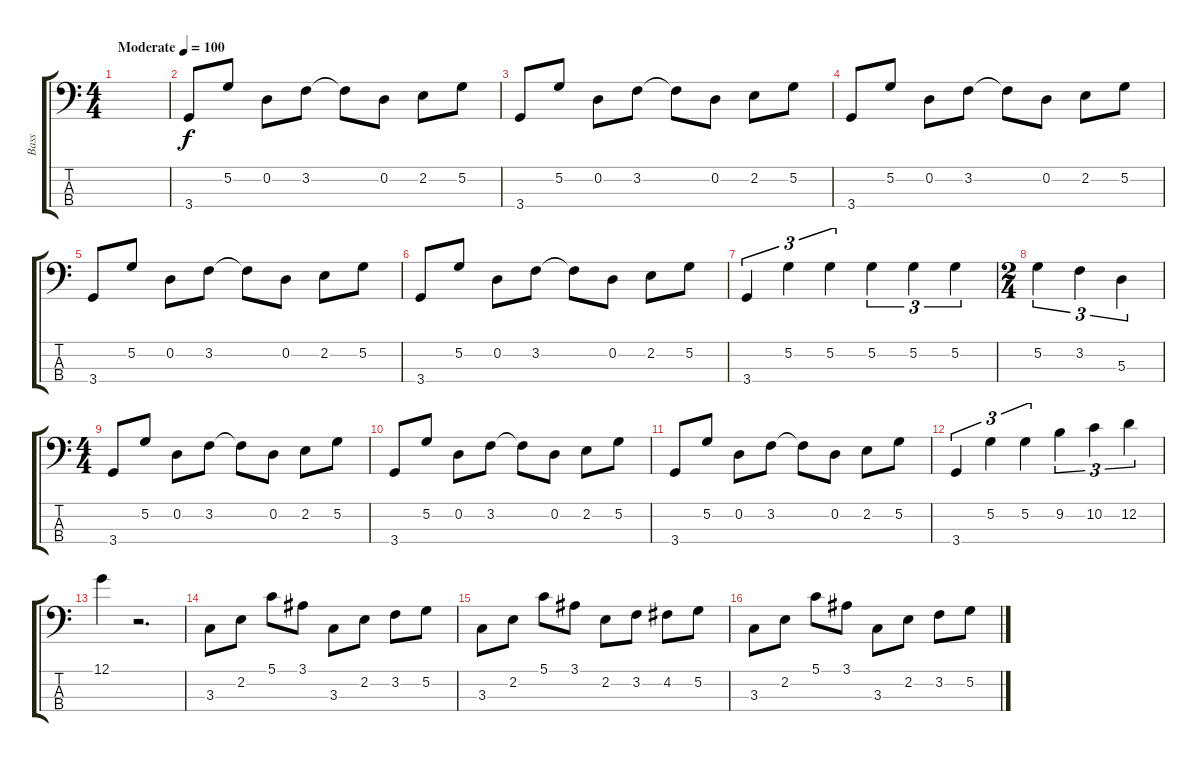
\track ("Bass" "Bass") {instrument electricbassfinger}
\staff {score tabs}
\tuning (G2 D2 A1 E1) {hide}
\ts (4 4)
\tempo (100 "Moderate")
\clef f4
\ks c
|
3.4.8 5.2.8 0.2.8 3.2.8 3.2{t}.8 0.2.8 2.2.8 5.2.8 |
3.4.8 5.2.8 0.2.8 3.2.8 3.2{t}.8 0.2.8 2.2.8 5.2.8 |
3.4.8 5.2.8 0.2.8 3.2.8 3.2{t}.8 0.2.8 2.2.8 5.2.8 |
3.4.8 5.2.8 0.2.8 3.2.8 3.2{t}.8 0.2.8 2.2.8 5.2.8 |
3.4.8 5.2.8 0.2.8 3.2.8 3.2{t}.8 0.2.8 2.2.8 5.2.8 |
3.4.4{tu (3 2)} 5.2.4{tu (3 2)} 5.2.4{tu (3 2)} 5.2.4{tu (3 2)} 5.2.4{tu (3 2)} 5.2.4{tu (3 2)} |
\ts (2 4)
5.2.4{tu (3 2)} 3.2.4{tu (3 2)} 5.3.4{tu (3 2)} |
\ts (4 4)
3.4.8 5.2.8 0.2.8 3.2.8 3.2{t}.8 0.2.8 2.2.8 5.2.8 |
3.4.8 5.2.8 0.2.8 3.2.8 3.2{t}.8 0.2.8 2.2.8 5.2.8 |
3.4.8 5.2.8 0.2.8 3.2.8 3.2{t}.8 0.2.8 2.2.8 5.2.8 |
3.4.4{tu (3 2)} 5.2.4{tu (3 2)} 5.2.4{tu (3 2)} 9.2.4{tu (3 2)} 10.2.4{tu (3 2)} 12.2.4{tu (3 2)} |
12.1.4 r.2{d} |
3.3.8 2.2.8 5.1.8 3.1.8 3.3.8 2.2.8 3.2.8 5.2.8 |
3.3.8 2.2.8 5.1.8 3.1.8 2.2.8 3.2.8 4.2.8 5.2.8 |
3.3.8 2.2.8 5.1.8 3.1.8 3.3.8 2.2.8 3.2.8 5.2.8
